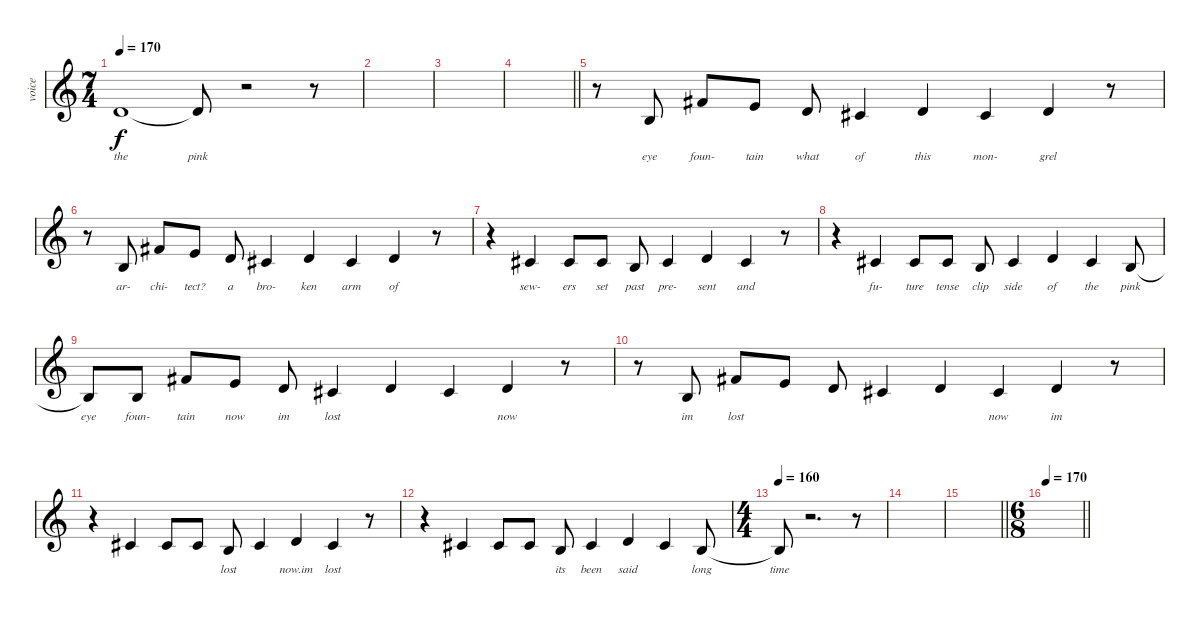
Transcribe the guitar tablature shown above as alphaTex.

\track ("voice" "voice") {instrument sopranosax}
\staff {score}
\tuning (E4 B3 G3 D3 A2 E2) {hide}
\ts (7 4)
\tempo 170
\clef g2
\ks c
3.2.1{lyrics (0 "the") lyrics (1 "") lyrics (2 "") lyrics (3 "") lyrics (4 "") dy f} 3.2{t}.8{lyrics (0 "pink") lyrics (1 "") lyrics (2 "") lyrics (3 "") lyrics (4 "")} r.2 r.8 |
|
|
\barLineRight lightlight
|
r.8 4.3.8{lyrics (0 "eye") lyrics (1 "") lyrics (2 "") lyrics (3 "") lyrics (4 "")} 2.1.8{lyrics (0 "foun-") lyrics (1 "") lyrics (2 "") lyrics (3 "") lyrics (4 "")} 0.1.8{lyrics (0 "tain") lyrics (1 "") lyrics (2 "") lyrics (3 "") lyrics (4 "")} 3.2.8{lyrics (0 "what") lyrics (1 "") lyrics (2 "") lyrics (3 "") lyrics (4 "")} 2.2.4{lyrics (0 "of") lyrics (1 "") lyrics (2 "") lyrics (3 "") lyrics (4 "")} 3.2.4{lyrics (0 "this") lyrics (1 "") lyrics (2 "") lyrics (3 "") lyrics (4 "")} 2.2.4{lyrics (0 "mon-") lyrics (1 "") lyrics (2 "") lyrics (3 "") lyrics (4 "")} 3.2.4{lyrics (0 "grel") lyrics (1 "") lyrics (2 "") lyrics (3 "") lyrics (4 "")} r.8 |
r.8 4.3.8{lyrics (0 "ar-") lyrics (1 "") lyrics (2 "") lyrics (3 "") lyrics (4 "")} 2.1.8{lyrics (0 "chi-") lyrics (1 "") lyrics (2 "") lyrics (3 "") lyrics (4 "")} 0.1.8{lyrics (0 "tect?") lyrics (1 "") lyrics (2 "") lyrics (3 "") lyrics (4 "")} 3.2.8{lyrics (0 "a") lyrics (1 "") lyrics (2 "") lyrics (3 "") lyrics (4 "")} 2.2.4{lyrics (0 "bro-") lyrics (1 "") lyrics (2 "") lyrics (3 "") lyrics (4 "")} 3.2.4{lyrics (0 "ken") lyrics (1 "") lyrics (2 "") lyrics (3 "") lyrics (4 "")} 2.2.4{lyrics (0 "arm") lyrics (1 "") lyrics (2 "") lyrics (3 "") lyrics (4 "")} 3.2.4{lyrics (0 "of") lyrics (1 "") lyrics (2 "") lyrics (3 "") lyrics (4 "")} r.8 |
r.4 2.2.4{lyrics (0 "sew-") lyrics (1 "") lyrics (2 "") lyrics (3 "") lyrics (4 "")} 2.2.8{lyrics (0 "ers") lyrics (1 "") lyrics (2 "") lyrics (3 "") lyrics (4 "")} 2.2.8{lyrics (0 "set") lyrics (1 "") lyrics (2 "") lyrics (3 "") lyrics (4 "")} 0.2.8{lyrics (0 "past") lyrics (1 "") lyrics (2 "") lyrics (3 "") lyrics (4 "")} 2.2.4{lyrics (0 "pre-") lyrics (1 "") lyrics (2 "") lyrics (3 "") lyrics (4 "")} 3.2.4{lyrics (0 "sent") lyrics (1 "") lyrics (2 "") lyrics (3 "") lyrics (4 "")} 2.2.4{lyrics (0 "and") lyrics (1 "") lyrics (2 "") lyrics (3 "") lyrics (4 "")} r.8 |
r.4 2.2.4{lyrics (0 "fu-") lyrics (1 "") lyrics (2 "") lyrics (3 "") lyrics (4 "")} 2.2.8{lyrics (0 "ture") lyrics (1 "") lyrics (2 "") lyrics (3 "") lyrics (4 "")} 2.2.8{lyrics (0 "tense") lyrics (1 "") lyrics (2 "") lyrics (3 "") lyrics (4 "")} 0.2.8{lyrics (0 "clip") lyrics (1 "") lyrics (2 "") lyrics (3 "") lyrics (4 "")} 2.2.4{lyrics (0 "side") lyrics (1 "") lyrics (2 "") lyrics (3 "") lyrics (4 "")} 3.2.4{lyrics (0 "of") lyrics (1 "") lyrics (2 "") lyrics (3 "") lyrics (4 "")} 2.2.4{lyrics (0 "the") lyrics (1 "") lyrics (2 "") lyrics (3 "") lyrics (4 "")} 0.2.8{lyrics (0 "pink") lyrics (1 "") lyrics (2 "") lyrics (3 "") lyrics (4 "")} |
0.2{t}.8{lyrics (0 "eye") lyrics (1 "") lyrics (2 "") lyrics (3 "") lyrics (4 "")} 4.3.8{lyrics (0 "foun-") lyrics (1 "") lyrics (2 "") lyrics (3 "") lyrics (4 "")} 2.1.8{lyrics (0 "tain") lyrics (1 "") lyrics (2 "") lyrics (3 "") lyrics (4 "")} 0.1.8{lyrics (0 "now") lyrics (1 "") lyrics (2 "") lyrics (3 "") lyrics (4 "")} 3.2.8{lyrics (0 "im") lyrics (1 "") lyrics (2 "") lyrics (3 "") lyrics (4 "")} 2.2.4{lyrics (0 "lost") lyrics (1 "") lyrics (2 "") lyrics (3 "") lyrics (4 "")} 3.2.4{lyrics (0 "") lyrics (1 "") lyrics (2 "") lyrics (3 "") lyrics (4 "")} 2.2.4{lyrics (0 "") lyrics (1 "") lyrics (2 "") lyrics (3 "") lyrics (4 "")} 3.2.4{lyrics (0 "now") lyrics (1 "") lyrics (2 "") lyrics (3 "") lyrics (4 "")} r.8 |
r.8 4.3.8{lyrics (0 "im") lyrics (1 "") lyrics (2 "") lyrics (3 "") lyrics (4 "")} 2.1.8{lyrics (0 "lost") lyrics (1 "") lyrics (2 "") lyrics (3 "") lyrics (4 "")} 0.1.8{lyrics (0 "") lyrics (1 "") lyrics (2 "") lyrics (3 "") lyrics (4 "")} 3.2.8{lyrics (0 "") lyrics (1 "") lyrics (2 "") lyrics (3 "") lyrics (4 "")} 2.2.4{lyrics (0 "") lyrics (1 "") lyrics (2 "") lyrics (3 "") lyrics (4 "")} 3.2.4{lyrics (0 "") lyrics (1 "") lyrics (2 "") lyrics (3 "") lyrics (4 "")} 2.2.4{lyrics (0 "now") lyrics (1 "") lyrics (2 "") lyrics (3 "") lyrics (4 "")} 3.2.4{lyrics (0 "im") lyrics (1 "") lyrics (2 "") lyrics (3 "") lyrics (4 "")} r.8 |
r.4 2.2.4{lyrics (0 "") lyrics (1 "") lyrics (2 "") lyrics (3 "") lyrics (4 "")} 2.2.8{lyrics (0 "") lyrics (1 "") lyrics (2 "") lyrics (3 "") lyrics (4 "")} 2.2.8{lyrics (0 "") lyrics (1 "") lyrics (2 "") lyrics (3 "") lyrics (4 "")} 0.2.8{lyrics (0 "lost") lyrics (1 "") lyrics (2 "") lyrics (3 "") lyrics (4 "")} 2.2.4{lyrics (0 "") lyrics (1 "") lyrics (2 "") lyrics (3 "") lyrics (4 "")} 3.2.4{lyrics (0 "now.im") lyrics (1 "") lyrics (2 "") lyrics (3 "") lyrics (4 "")} 2.2.4{lyrics (0 "lost") lyrics (1 "") lyrics (2 "") lyrics (3 "") lyrics (4 "")} r.8 |
r.4 2.2.4{lyrics (0 "") lyrics (1 "") lyrics (2 "") lyrics (3 "") lyrics (4 "")} 2.2.8{lyrics (0 "") lyrics (1 "") lyrics (2 "") lyrics (3 "") lyrics (4 "")} 2.2.8{lyrics (0 "") lyrics (1 "") lyrics (2 "") lyrics (3 "") lyrics (4 "")} 0.2.8{lyrics (0 "its") lyrics (1 "") lyrics (2 "") lyrics (3 "") lyrics (4 "")} 2.2.4{lyrics (0 "been") lyrics (1 "") lyrics (2 "") lyrics (3 "") lyrics (4 "")} 3.2.4{lyrics (0 "said") lyrics (1 "") lyrics (2 "") lyrics (3 "") lyrics (4 "")} 2.2.4{lyrics (0 "") lyrics (1 "") lyrics (2 "") lyrics (3 "") lyrics (4 "")} 0.2.8{lyrics (0 "long") lyrics (1 "") lyrics (2 "") lyrics (3 "") lyrics (4 "")} |
\ts (4 4)
\tempo 160
0.2{t}.8{lyrics (0 "time") lyrics (1 "") lyrics (2 "") lyrics (3 "") lyrics (4 "")} r.2{d} r.8 |
|
\barLineRight lightlight
|
\ts (6 8)
\tempo 170
\barLineRight lightlight
